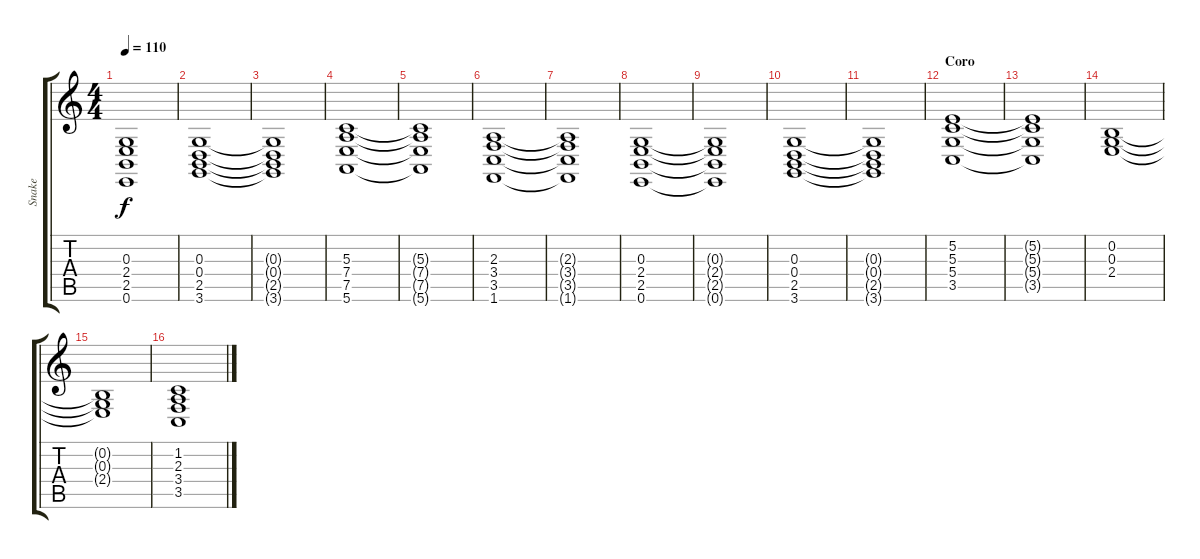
\track ("Snake" "Snake") {instrument stringensemble1}
\staff {score tabs}
\tuning (E4 B3 G3 D3 A2 E2) {hide}
\ts (4 4)
\tempo 110
\clef g2
\ks c
(0.3{t} 2.4{t} 2.5{t} 0.6{t}).1{dy f} |
(0.3 0.4 2.5 3.6).1 |
(0.3{t} 0.4{t} 2.5{t} 3.6{t}).1 |
(5.3 7.4 7.5 5.6).1 |
(5.3{t} 7.4{t} 7.5{t} 5.6{t}).1 |
(2.3 3.4 3.5 1.6).1 |
(2.3{t} 3.4{t} 3.5{t} 1.6{t}).1 |
(0.3 2.4 2.5 0.6).1 |
(0.3{t} 2.4{t} 2.5{t} 0.6{t}).1 |
(0.3 0.4 2.5 3.6).1 |
(0.3{t} 0.4{t} 2.5{t} 3.6{t}).1 |
\section ("" "Coro")
(5.2 5.3 5.4 3.5).1 |
(5.2{t} 5.3{t} 5.4{t} 3.5{t}).1 |
(0.2 0.3 2.4).1 |
(0.2{t} 0.3{t} 2.4{t}).1 |
(1.2 2.3 3.4 3.5).1
